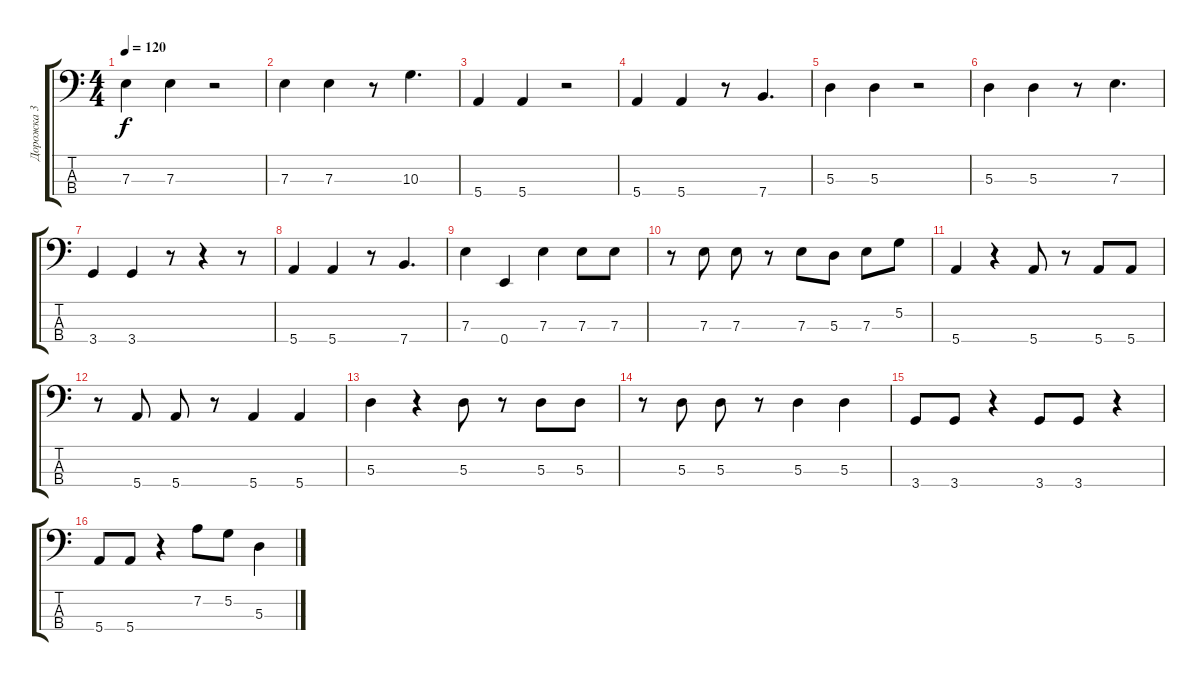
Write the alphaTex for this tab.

\track ("Дорожка 3" "Дорожка 3") {instrument electricbassfinger}
\staff {score tabs}
\tuning (G2 D2 A1 E1) {hide}
\ts (4 4)
\tempo 120
\clef f4
\ks c
7.3.4{dy f} 7.3.4 r.2 |
7.3.4 7.3.4 r.8 10.3.4{d} |
5.4.4 5.4.4 r.2 |
5.4.4 5.4.4 r.8 7.4.4{d} |
5.3.4 5.3.4 r.2 |
5.3.4 5.3.4 r.8 7.3.4{d} |
3.4.4 3.4.4 r.8 r.4 r.8 |
5.4.4 5.4.4 r.8 7.4.4{d} |
7.3.4 0.4.4 7.3.4 7.3.8 7.3.8 |
r.8 7.3.8 7.3.8 r.8 7.3.8 5.3.8 7.3.8 5.2.8 |
5.4.4 r.4 5.4.8 r.8 5.4.8 5.4.8 |
r.8 5.4.8 5.4.8 r.8 5.4.4 5.4.4 |
5.3.4 r.4 5.3.8 r.8 5.3.8 5.3.8 |
r.8 5.3.8 5.3.8 r.8 5.3.4 5.3.4 |
3.4.8 3.4.8 r.4 3.4.8 3.4.8 r.4 |
5.4.8 5.4.8 r.4 7.2.8 5.2.8 5.3.4
